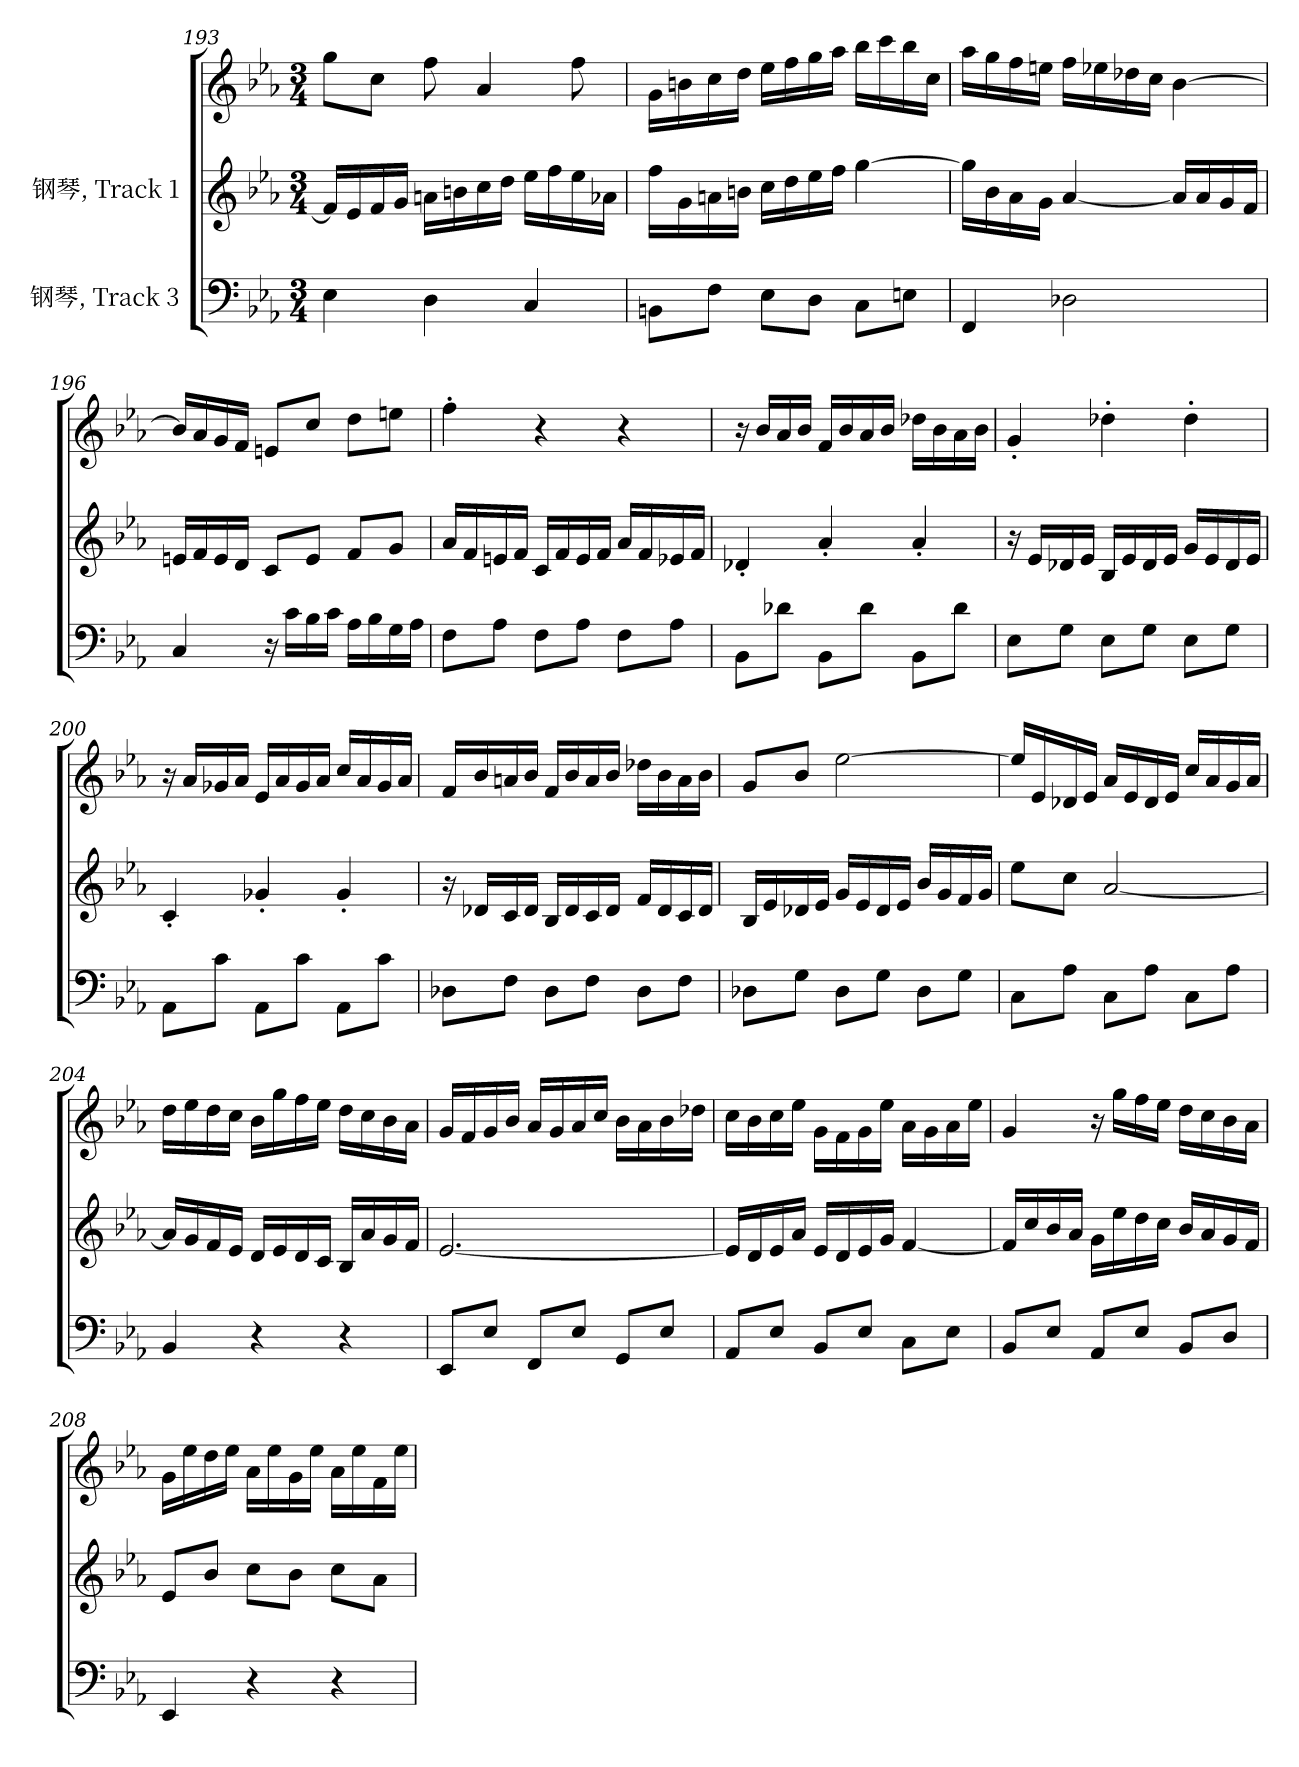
**kern	**kern	**kern
*part2	*part1	*part1
*staff3	*staff2	*staff1
*I"钢琴, Track 3	*I"钢琴, Track 1	*
*clefF4	*clefG2	*clefG2
*k[b-e-a-]	*k[b-e-a-]	*k[b-e-a-]
*M3/4	*M3/4	*M3/4
=193	=193	=193
4E-\	16f/LL]	8gg\L
.	16e-/	.
.	16f/	8cc\J
.	16g/JJ	.
4D\	16an\LL	8ff\
.	16bn\	.
.	16cc\	4a-/
.	16dd\JJ	.
4C/	16ee-\LL	.
.	16ff\	.
.	16ee-\	8ff\
.	16a-X\JJ	.
!!LO:LB:g=z
=194	=194	=194
8BBn\L	16ff\LL	16g\LL
.	16g\	16bn\
8F\J	16an\	16cc\
.	16bn\JJ	16dd\JJ
8E-\L	16cc\LL	16ee-\LL
.	16dd\	16ff\
8D\J	16ee-\	16gg\
.	16ff\JJ	16aa-\JJ
8C\L	[4gg\	16bb-\LL
.	.	16ccc\
8En\J	.	16bb-\
.	.	16cc\JJ
=195	=195	=195
4FF/	16gg\LL]	16aa-\LL
.	16b-\	16gg\
.	16a-\	16ff\
.	16g\JJ	16een\JJ
2D-X\	[4a-/	16ff\LL
.	.	16ee-X\
.	.	16dd-X\
.	.	16cc\JJ
.	16a-/LL]	[4b-\
.	16a-/	.
.	16g/	.
.	16f/JJ	.
=196	=196	=196
4C/	16en/LL	16b-/LL]
.	16f/	16a-/
.	16e/	16g/
.	16d/JJ	16f/JJ
16r	8c/L	8en/L
16c\LL	.	.
16B-\	8e/J	8cc/J
16c\JJ	.	.
16A-\LL	8f/L	8dd\L
16B-\	.	.
16G\	8g/J	8een\J
16A-\JJ	.	.
!!LO:PB:g=z
=197	=197	=197
8F\L	16a-/LL	4ff'\
.	16f/	.
8A-\J	16en/	.
.	16f/JJ	.
8F\L	16c/LL	4r
.	16f/	.
8A-\J	16e/	.
.	16f/JJ	.
8F\L	16a-/LL	4r
.	16f/	.
8A-\J	16e-X/	.
.	16f/JJ	.
=198	=198	=198
8BB-\L	4d-X'/	16r
.	.	16b-/LL
8d-X\J	.	16a-/
.	.	16b-/JJ
8BB-\L	4a-'/	16f/LL
.	.	16b-/
8d-\J	.	16a-/
.	.	16b-/JJ
8BB-\L	4a-'/	16dd-X\LL
.	.	16b-\
8d-\J	.	16a-\
.	.	16b-\JJ
=199	=199	=199
8E-\L	16r	4g'/
.	16e-/LL	.
8G\J	16d-X/	.
.	16e-/JJ	.
8E-\L	16B-/LL	4dd-X'\
.	16e-/	.
8G\J	16d-/	.
.	16e-/JJ	.
8E-\L	16g/LL	4dd-'\
.	16e-/	.
8G\J	16d-/	.
.	16e-/JJ	.
!!LO:LB:g=z
=200	=200	=200
8AA-\L	4c'/	16r
.	.	16a-/LL
8c\J	.	16g-X/
.	.	16a-/JJ
8AA-\L	4g-X'/	16e-/LL
.	.	16a-/
8c\J	.	16g-/
.	.	16a-/JJ
8AA-\L	4g-'/	16cc/LL
.	.	16a-/
8c\J	.	16g-/
.	.	16a-/JJ
=201	=201	=201
8D-X\L	16r	16f/LL
.	16d-X/LL	16b-/
8F\J	16c/	16an/
.	16d-/JJ	16b-/JJ
8D-\L	16B-/LL	16f/LL
.	16d-/	16b-/
8F\J	16c/	16a/
.	16d-/JJ	16b-/JJ
8D-\L	16f/LL	16dd-X\LL
.	16d-/	16b-\
8F\J	16c/	16a\
.	16d-/JJ	16b-\JJ
=202	=202	=202
8D-X\L	16B-/LL	8g/L
.	16e-/	.
8G\J	16d-X/	8b-/J
.	16e-/JJ	.
8D-\L	16g/LL	[2ee-\
.	16e-/	.
8G\J	16d-/	.
.	16e-/JJ	.
8D-\L	16b-/LL	.
.	16g/	.
8G\J	16f/	.
.	16g/JJ	.
!!LO:LB:g=z
=203	=203	=203
8C\L	8ee-\L	16ee-/LL]
.	.	16e-/
8A-\J	8cc\J	16d-X/
.	.	16e-/JJ
8C\L	[2a-/	16a-/LL
.	.	16e-/
8A-\J	.	16d-/
.	.	16e-/JJ
8C\L	.	16cc/LL
.	.	16a-/
8A-\J	.	16g/
.	.	16a-/JJ
=204	=204	=204
4BB-/	16a-/LL]	16dd\LL
.	16g/	16ee-\
.	16f/	16dd\
.	16e-/JJ	16cc\JJ
4r	16d/LL	16b-\LL
.	16e-/	16gg\
.	16d/	16ff\
.	16c/JJ	16ee-\JJ
4r	16B-/LL	16dd\LL
.	16a-/	16cc\
.	16g/	16b-\
.	16f/JJ	16a-\JJ
=205	=205	=205
8EE-/L	[2.e-/	16g/LL
.	.	16f/
8E-/J	.	16g/
.	.	16b-/JJ
8FF/L	.	16a-/LL
.	.	16g/
8E-/J	.	16a-/
.	.	16cc/JJ
8GG/L	.	16b-\LL
.	.	16a-\
8E-/J	.	16b-\
.	.	16dd-X\JJ
!!LO:LB:g=z
=206	=206	=206
8AA-/L	16e-/LL]	16cc\LL
.	16d/	16b-\
8E-/J	16e-/	16cc\
.	16a-/JJ	16ee-\JJ
8BB-/L	16e-/LL	16g\LL
.	16d/	16f\
8E-/J	16e-/	16g\
.	16g/JJ	16ee-\JJ
8C\L	[4f/	16a-\LL
.	.	16g\
8E-\J	.	16a-\
.	.	16ee-\JJ
=207	=207	=207
8BB-/L	16f/LL]	4g/
.	16cc/	.
8E-/J	16b-/	.
.	16a-/JJ	.
8AA-/L	16g\LL	16r
.	16ee-\	16gg\LL
8E-/J	16dd\	16ff\
.	16cc\JJ	16ee-\JJ
8BB-/L	16b-/LL	16dd\LL
.	16a-/	16cc\
8D/J	16g/	16b-\
.	16f/JJ	16a-\JJ
=208	=208	=208
4EE-/	8e-/L	16g\LL
.	.	16ee-\
.	8b-/J	16dd\
.	.	16ee-\JJ
4r	8cc\L	16a-\LL
.	.	16ee-\
.	8b-\J	16g\
.	.	16ee-\JJ
4r	8cc\L	16a-\LL
.	.	16ee-\
.	8a-\J	16f\
.	.	16ee-\JJ
=	=	=
*-	*-	*-
